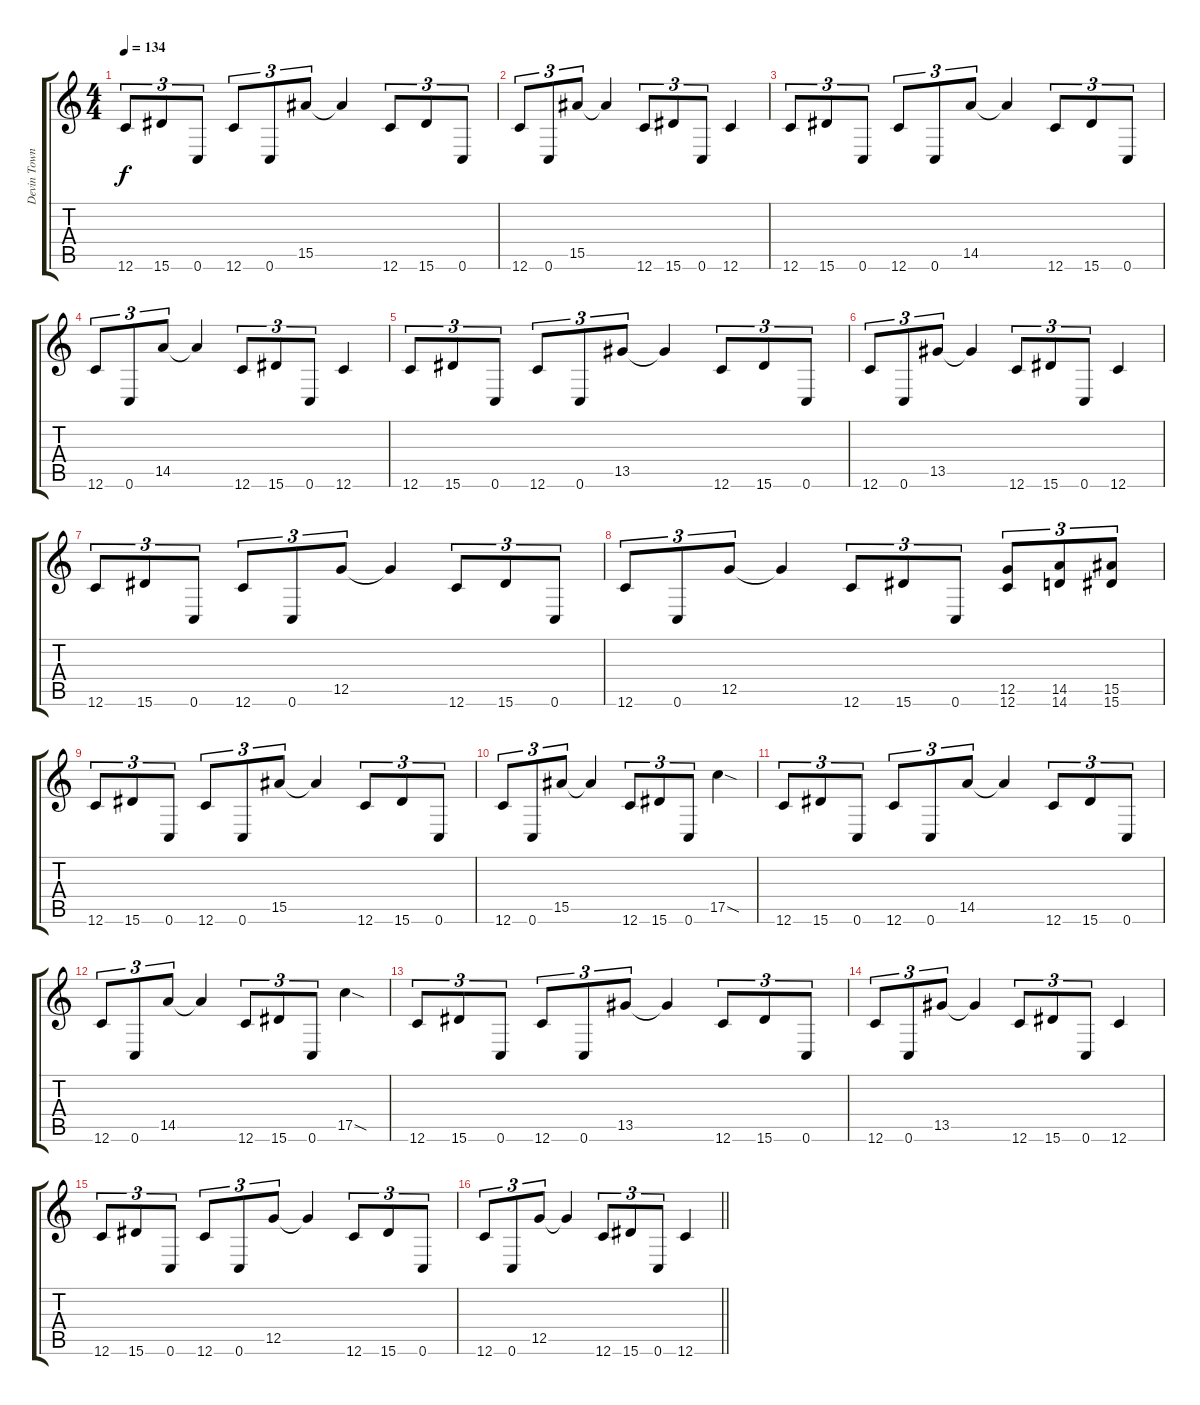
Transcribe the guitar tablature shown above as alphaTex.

\track ("Devin Townsend" "Devin Town") {instrument distortionguitar}
\staff {score tabs}
\tuning (E4 C4 G3 C3 G2 C2) {hide}
\ts (4 4)
\tempo 134
\clef g2
\ks c
12.6.8{tu (3 2) dy f} 15.6.8{tu (3 2)} 0.6.8{tu (3 2)} 12.6.8{tu (3 2)} 0.6.8{tu (3 2)} 15.5.8{tu (3 2)} 15.5{t}.4 12.6.8{tu (3 2)} 15.6.8{tu (3 2)} 0.6.8{tu (3 2)} |
12.6.8{tu (3 2)} 0.6.8{tu (3 2)} 15.5.8{tu (3 2)} 15.5{t}.4 12.6.8{tu (3 2)} 15.6.8{tu (3 2)} 0.6.8{tu (3 2)} 12.6.4 |
12.6.8{tu (3 2)} 15.6.8{tu (3 2)} 0.6.8{tu (3 2)} 12.6.8{tu (3 2)} 0.6.8{tu (3 2)} 14.5.8{tu (3 2)} 14.5{t}.4 12.6.8{tu (3 2)} 15.6.8{tu (3 2)} 0.6.8{tu (3 2)} |
12.6.8{tu (3 2)} 0.6.8{tu (3 2)} 14.5.8{tu (3 2)} 14.5{t}.4 12.6.8{tu (3 2)} 15.6.8{tu (3 2)} 0.6.8{tu (3 2)} 12.6.4 |
12.6.8{tu (3 2)} 15.6.8{tu (3 2)} 0.6.8{tu (3 2)} 12.6.8{tu (3 2)} 0.6.8{tu (3 2)} 13.5.8{tu (3 2)} 13.5{t}.4 12.6.8{tu (3 2)} 15.6.8{tu (3 2)} 0.6.8{tu (3 2)} |
12.6.8{tu (3 2)} 0.6.8{tu (3 2)} 13.5.8{tu (3 2)} 13.5{t}.4 12.6.8{tu (3 2)} 15.6.8{tu (3 2)} 0.6.8{tu (3 2)} 12.6.4 |
12.6.8{tu (3 2)} 15.6.8{tu (3 2)} 0.6.8{tu (3 2)} 12.6.8{tu (3 2)} 0.6.8{tu (3 2)} 12.5.8{tu (3 2)} 12.5{t}.4 12.6.8{tu (3 2)} 15.6.8{tu (3 2)} 0.6.8{tu (3 2)} |
12.6.8{tu (3 2)} 0.6.8{tu (3 2)} 12.5.8{tu (3 2)} 12.5{t}.4 12.6.8{tu (3 2)} 15.6.8{tu (3 2)} 0.6.8{tu (3 2)} (12.5 12.6).8{tu (3 2)} (14.5 14.6).8{tu (3 2)} (15.5 15.6).8{tu (3 2)} |
12.6.8{tu (3 2)} 15.6.8{tu (3 2)} 0.6.8{tu (3 2)} 12.6.8{tu (3 2)} 0.6.8{tu (3 2)} 15.5.8{tu (3 2)} 15.5{t}.4 12.6.8{tu (3 2)} 15.6.8{tu (3 2)} 0.6.8{tu (3 2)} |
12.6.8{tu (3 2)} 0.6.8{tu (3 2)} 15.5.8{tu (3 2)} 15.5{t}.4 12.6.8{tu (3 2)} 15.6.8{tu (3 2)} 0.6.8{tu (3 2)} 17.5{sod}.4 |
12.6.8{tu (3 2)} 15.6.8{tu (3 2)} 0.6.8{tu (3 2)} 12.6.8{tu (3 2)} 0.6.8{tu (3 2)} 14.5.8{tu (3 2)} 14.5{t}.4 12.6.8{tu (3 2)} 15.6.8{tu (3 2)} 0.6.8{tu (3 2)} |
12.6.8{tu (3 2)} 0.6.8{tu (3 2)} 14.5.8{tu (3 2)} 14.5{t}.4 12.6.8{tu (3 2)} 15.6.8{tu (3 2)} 0.6.8{tu (3 2)} 17.5{sod}.4 |
12.6.8{tu (3 2)} 15.6.8{tu (3 2)} 0.6.8{tu (3 2)} 12.6.8{tu (3 2)} 0.6.8{tu (3 2)} 13.5.8{tu (3 2)} 13.5{t}.4 12.6.8{tu (3 2)} 15.6.8{tu (3 2)} 0.6.8{tu (3 2)} |
12.6.8{tu (3 2)} 0.6.8{tu (3 2)} 13.5.8{tu (3 2)} 13.5{t}.4 12.6.8{tu (3 2)} 15.6.8{tu (3 2)} 0.6.8{tu (3 2)} 12.6.4 |
12.6.8{tu (3 2)} 15.6.8{tu (3 2)} 0.6.8{tu (3 2)} 12.6.8{tu (3 2)} 0.6.8{tu (3 2)} 12.5.8{tu (3 2)} 12.5{t}.4 12.6.8{tu (3 2)} 15.6.8{tu (3 2)} 0.6.8{tu (3 2)} |
\barLineRight lightlight
12.6.8{tu (3 2)} 0.6.8{tu (3 2)} 12.5.8{tu (3 2)} 12.5{t}.4 12.6.8{tu (3 2)} 15.6.8{tu (3 2)} 0.6.8{tu (3 2)} 12.6.4
